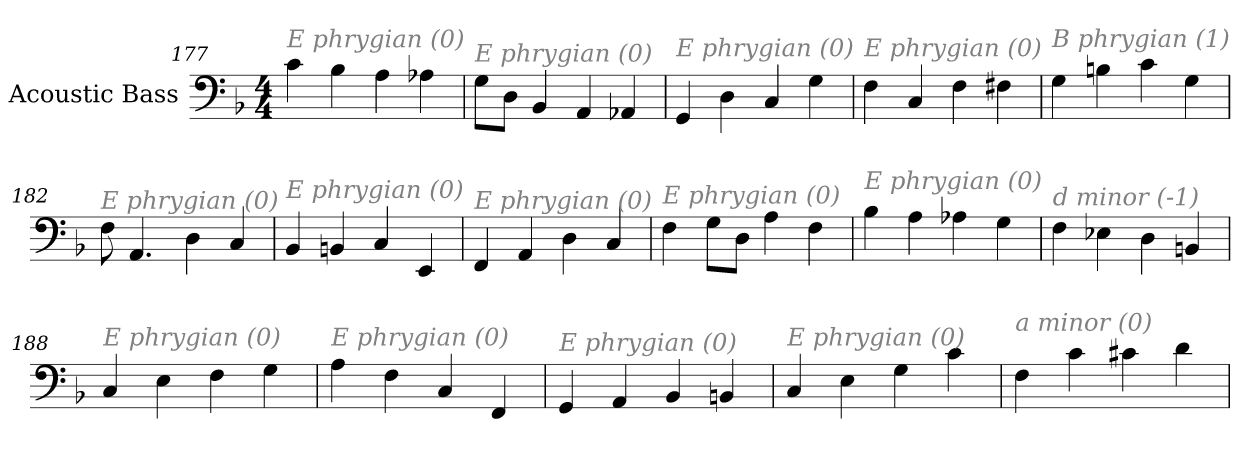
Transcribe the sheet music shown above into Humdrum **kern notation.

**kern
*part1
*staff1
*I"Acoustic Bass
*clefF4
*ITrd7c12
*k[b-]
*F:
*M4/4
=177
!LO:TX:i:color=#808080:t=E phrygian (0)
4C
4BB-
4AA
4AA-X
=178
!LO:TX:i:color=#808080:t=E phrygian (0)
8GGL
8DDJ
4BBB-
4AAA
4AAA-X
=179
!LO:TX:i:color=#808080:t=E phrygian (0)
4GGG
4DD
4CC
4GG
=180
!LO:TX:i:color=#808080:t=E phrygian (0)
4FF
4CC
4FF
4FF#X
=181
!LO:TX:i:color=#808080:t=B phrygian (1)
4GG
4BBn
4C
4GG
=182
!LO:TX:i:color=#808080:t=E phrygian (0)
8FF
4.AAA
4DD
4CC
=183
!LO:TX:i:color=#808080:t=E phrygian (0)
4BBB-
4BBBn
4CC
4EEE
=184
!LO:TX:i:color=#808080:t=E phrygian (0)
4FFF
4AAA
4DD
4CC
=185
!LO:TX:i:color=#808080:t=E phrygian (0)
4FF
8GGL
8DDJ
4AA
4FF
=186
!LO:TX:i:color=#808080:t=E phrygian (0)
4BB-
4AA
4AA-X
4GG
=187
!LO:TX:i:color=#808080:t=d minor (-1)
4FF
4EE-X
4DD
4BBBn
=188
!LO:TX:i:color=#808080:t=E phrygian (0)
4CC
4EE
4FF
4GG
=189
!LO:TX:i:color=#808080:t=E phrygian (0)
4AA
4FF
4CC
4FFF
=190
!LO:TX:i:color=#808080:t=E phrygian (0)
4GGG
4AAA
4BBB-
4BBBn
=191
!LO:TX:i:color=#808080:t=E phrygian (0)
4CC
4EE
4GG
4C
=192
!LO:TX:i:color=#808080:t=a minor (0)
4FF
4C
4C#X
4D
=
*-
